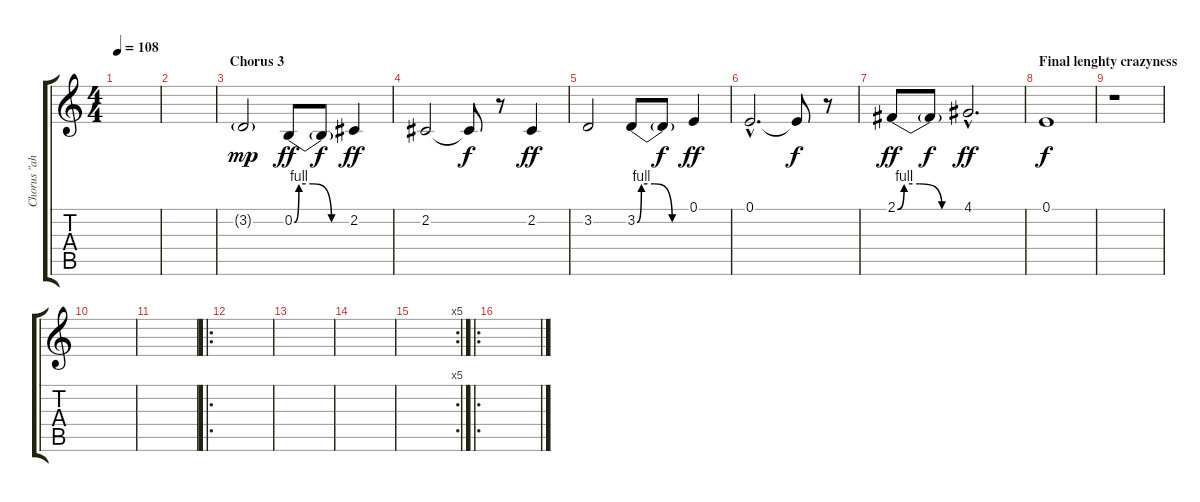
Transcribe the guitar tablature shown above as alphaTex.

\track ("Chorus \"ah\"" "Chorus \"ah") {instrument choiraahs}
\staff {score tabs}
\tuning (E4 B3 G3 D3 A2 E2) {hide}
\ts (4 4)
\tempo 108
\clef g2
\ks c
|
|
\section ("" "Chorus 3")
3.2{g}.2{dy mp} 0.2{be (custom 0 0 5 4 20 4 40 0 60 0)}.8{dy ff} 0.2{t}.8{dy f} 2.2.4{dy ff} |
2.2.2 2.2{t}.8{dy f} r.8 2.2.4{dy ff} |
3.2.2 3.2{be (custom 0 0 5 4 20 4 40 0 60 0)}.8 3.2{t}.8{dy f} 0.1.4{dy ff} |
0.1{hac}.2{d} 0.1{t}.8{dy f} r.8 |
2.1{be (custom 0 0 6 4 20 4 40 0 60 0)}.8{dy ff} 2.1{t}.8{dy f} 4.1{hac}.2{d dy ff} |
\section ("" "Final lenghty crazyness")
0.1.1{dy f} |
r.1 |
|
|
\ro
|
|
|
\rc 5
|
\ro
